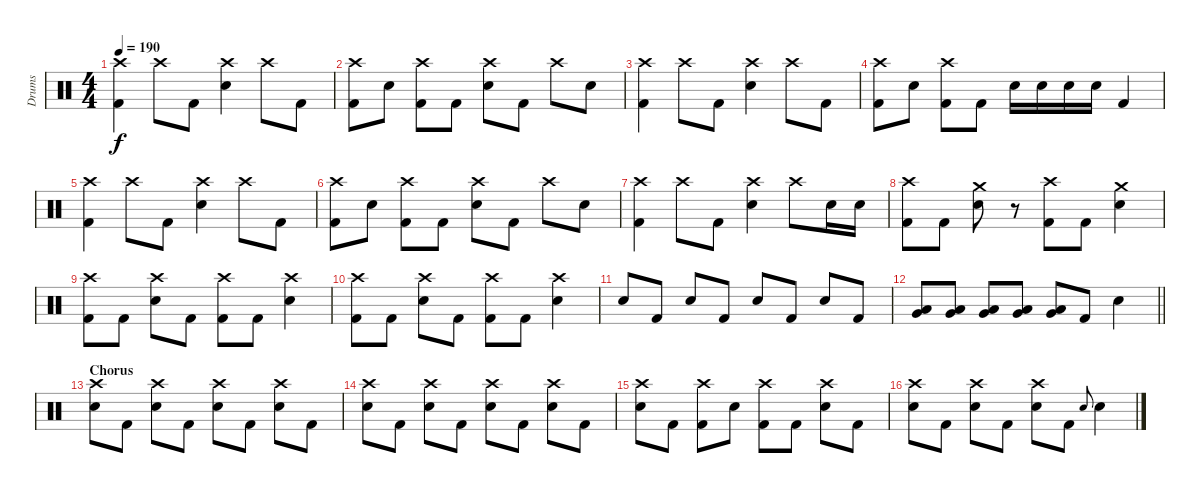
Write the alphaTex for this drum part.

\track ("Drums" "Drums") {instrument percussion}
\staff {score}
\articulation defaults
\ts (4 4)
\tempo 190
\clef neutral
\ks c
("Crash high (hit)" "Kick (hit) 2").4{dy f} "Crash high (hit)".8 "Kick (hit) 2".8 ("Crash high (hit)" "Electric Snare (hit)").4 "Crash high (hit)".8 "Kick (hit) 2".8 |
("Crash high (hit)" "Kick (hit) 2").8 "Electric Snare (hit)".8 ("Crash high (hit)" "Kick (hit) 2").8 "Kick (hit) 2".8 ("Crash high (hit)" "Electric Snare (hit)").8 "Kick (hit) 2".8 "Crash high (hit)".8 "Electric Snare (hit)".8 |
("Crash high (hit)" "Kick (hit) 2").4 "Crash high (hit)".8 "Kick (hit) 2".8 ("Crash high (hit)" "Electric Snare (hit)").4 "Crash high (hit)".8 "Kick (hit) 2".8 |
("Crash high (hit)" "Kick (hit) 2").8 "Electric Snare (hit)".8 ("Crash high (hit)" "Kick (hit) 2").8 "Kick (hit) 2".8 "Electric Snare (hit)".16 "Electric Snare (hit)".16 "Electric Snare (hit)".16 "Electric Snare (hit)".16 "Kick (hit) 2".4 |
("Crash high (hit)" "Kick (hit) 2").4 "Crash high (hit)".8 "Kick (hit) 2".8 ("Crash high (hit)" "Electric Snare (hit)").4 "Crash high (hit)".8 "Kick (hit) 2".8 |
("Crash high (hit)" "Kick (hit) 2").8 "Electric Snare (hit)".8 ("Crash high (hit)" "Kick (hit) 2").8 "Kick (hit) 2".8 ("Crash high (hit)" "Electric Snare (hit)").8 "Kick (hit) 2".8 "Crash high (hit)".8 "Electric Snare (hit)".8 |
("Crash high (hit)" "Kick (hit) 2").4 "Crash high (hit)".8 "Kick (hit) 2".8 ("Crash high (hit)" "Electric Snare (hit)").4 "Crash high (hit)".8 "Electric Snare (hit)".16 "Electric Snare (hit)".16 |
("Crash high (hit)" "Kick (hit) 2").8 "Kick (hit) 2".8 ("Crash medium (hit)" "Electric Snare (hit)").8 r.8 ("Crash high (hit)" "Kick (hit) 2").8 "Kick (hit) 2".8 ("Crash medium (hit)" "Electric Snare (hit)").4 |
("Crash high (hit)" "Kick (hit) 2").8 "Kick (hit) 2".8 ("Crash high (hit)" "Electric Snare (hit)").8 "Kick (hit) 2".8 ("Crash high (hit)" "Kick (hit) 2").8 "Kick (hit) 2".8 ("Crash high (hit)" "Electric Snare (hit)").4 |
("Crash high (hit)" "Kick (hit) 2").8 "Kick (hit) 2".8 ("Crash high (hit)" "Electric Snare (hit)").8 "Kick (hit) 2".8 ("Crash high (hit)" "Kick (hit) 2").8 "Kick (hit) 2".8 ("Crash high (hit)" "Electric Snare (hit)").4 |
"Electric Snare (hit)".8 "Kick (hit) 2".8 "Electric Snare (hit)".8 "Kick (hit) 2".8 "Electric Snare (hit)".8 "Kick (hit) 2".8 "Electric Snare (hit)".8 "Kick (hit) 2".8 |
\barLineRight lightlight
("Very Low Tom (hit)" "Low Floor Tom (hit)").8 ("Very Low Tom (hit)" "Low Floor Tom (hit)").8 ("Very Low Tom (hit)" "Low Floor Tom (hit)").8 ("Very Low Tom (hit)" "Low Floor Tom (hit)").8 ("Very Low Tom (hit)" "Low Floor Tom (hit)").8 "Kick (hit) 2".8 "Electric Snare (hit)".4 |
\section ("" "Chorus ")
("Crash high (hit)" "Electric Snare (hit)").8 "Kick (hit) 2".8 ("Crash high (hit)" "Electric Snare (hit)").8 "Kick (hit) 2".8 ("Crash high (hit)" "Electric Snare (hit)").8 "Kick (hit) 2".8 ("Crash high (hit)" "Electric Snare (hit)").8 "Kick (hit) 2".8 |
("Crash high (hit)" "Electric Snare (hit)").8 "Kick (hit) 2".8 ("Crash high (hit)" "Electric Snare (hit)").8 "Kick (hit) 2".8 ("Crash high (hit)" "Electric Snare (hit)").8 "Kick (hit) 2".8 ("Crash high (hit)" "Electric Snare (hit)").8 "Kick (hit) 2".8 |
("Crash high (hit)" "Electric Snare (hit)").8 "Kick (hit) 2".8 ("Crash high (hit)" "Kick (hit) 2").8 "Electric Snare (hit)".8 ("Crash high (hit)" "Kick (hit) 2").8 "Kick (hit) 2".8 ("Crash high (hit)" "Electric Snare (hit)").8 "Kick (hit) 2".8 |
("Crash high (hit)" "Electric Snare (hit)").8 "Kick (hit) 2".8 ("Crash high (hit)" "Electric Snare (hit)").8 "Kick (hit) 2".8 ("Crash high (hit)" "Electric Snare (hit)").8 "Kick (hit) 2".8 "Electric Snare (hit)".8{gr onbeat} "Electric Snare (hit)".4
